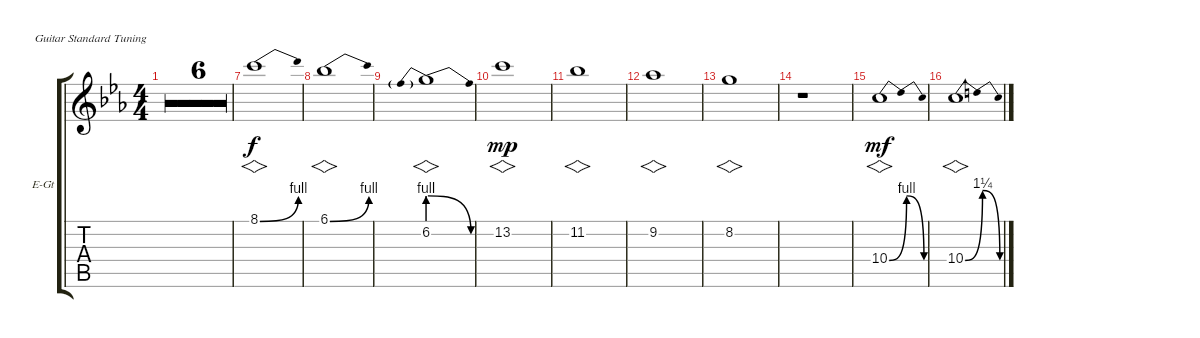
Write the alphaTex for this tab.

\defaultSystemsLayout 4
\bracketExtendMode groupsimilarinstruments
\firstSystemTrackNameOrientation horizontal
\otherSystemsTrackNameOrientation horizontal
\track ("Guitar Solo 2" "E-Gt") {multiBarRest instrument electricguitarclean}
\staff {score tabs}
\tuning (E4 B3 G3 D3 A2 E2)
\ts (4 4)
\tempo 65
\clef g2
\ks cminor
|
|
|
|
|
|
8.1{be (bend 0 0 15 4)}.1{vs} |
6.1{be (bend 0 0 15 4)}.1{vs} |
6.2{be (prebendrelease 0 4 15 0)}.1{vs} |
13.2.1{vs dy mp} |
11.2.1{vs} |
9.2.1{vs} |
8.2.1{vs} |
r.1 |
10.4{be (bendrelease 0 0 10.2 4 20.4 4 30 0)}.1{vs dy mf} |
10.4{be (bendrelease 0 0 10.2 5 51.6 5 60 0)}.1{vs}
